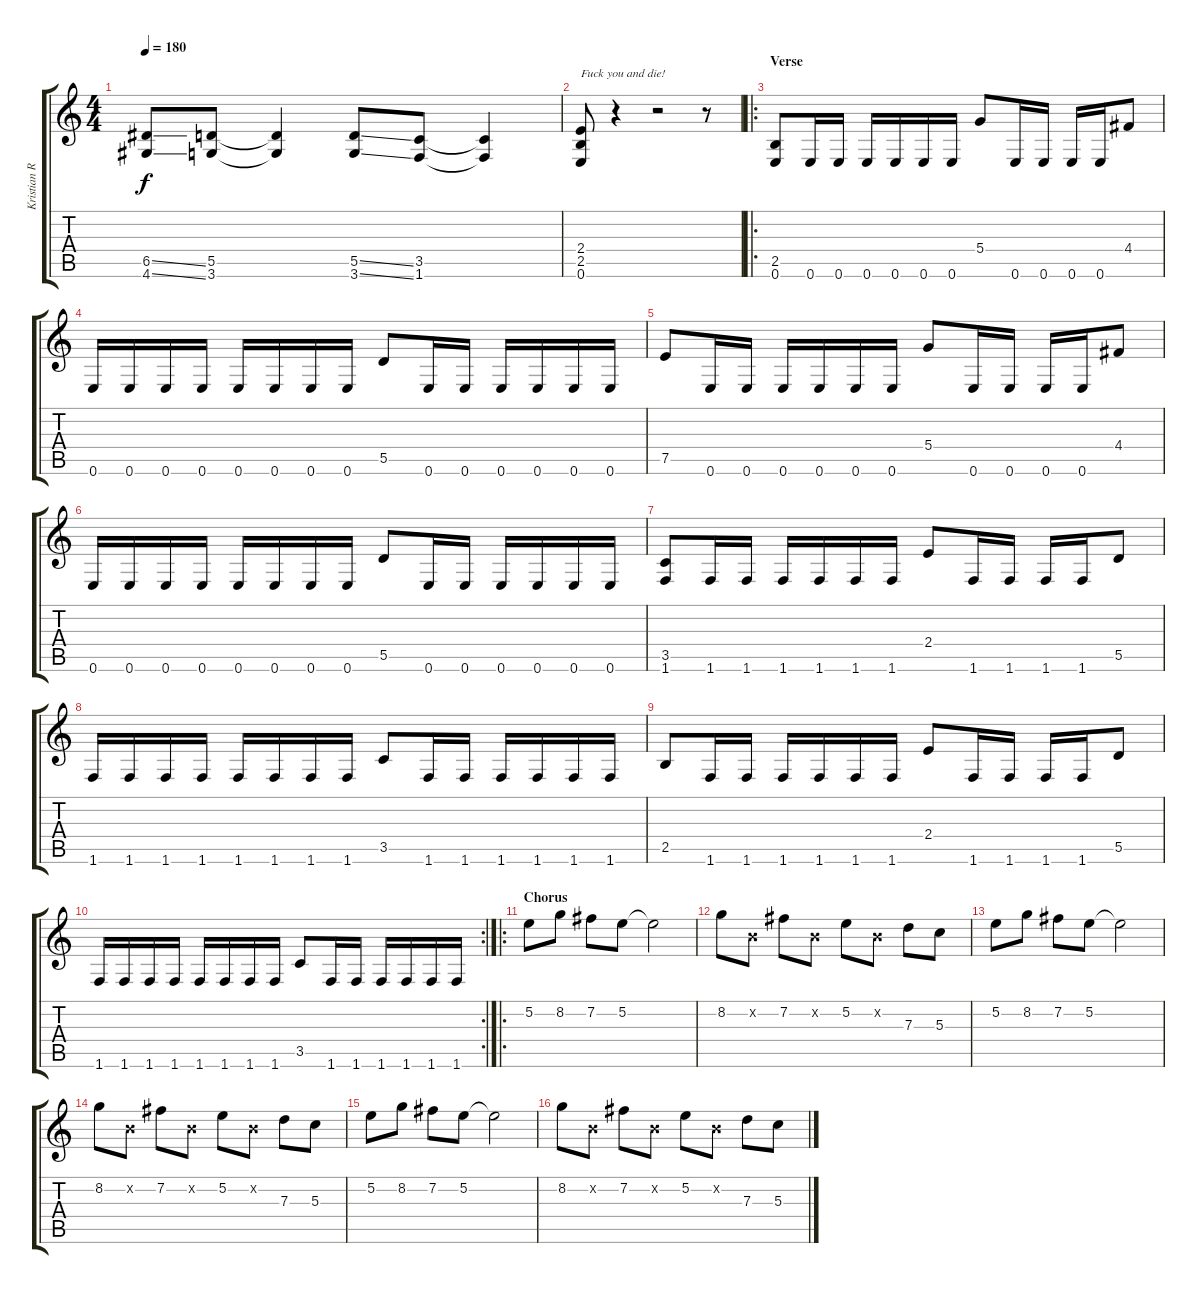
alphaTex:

\track ("Kristian Ranta" "Kristian R") {instrument distortionguitar}
\staff {score tabs}
\tuning (E4 B3 G3 D3 A2 E2) {hide}
\ts (4 4)
\tempo 180
\clef g2
\ks c
(6.5{ss} 4.6{ss}).8{dy f} (5.5 3.6).8 (5.5{t} 3.6{t}).4 (5.5{ss} 3.6{ss}).8 (3.5 1.6).8 (3.5{t} 1.6{t}).4 |
(2.4 2.5 0.6).8{txt "Fuck you and die!"} r.4 r.2 r.8 |
\ro
\section ("" "Verse")
(2.5 0.6).8 0.6.16 0.6.16 0.6.16 0.6.16 0.6.16 0.6.16 5.4.8 0.6.16 0.6.16 0.6.16 0.6.16 4.4.8 |
0.6.16 0.6.16 0.6.16 0.6.16 0.6.16 0.6.16 0.6.16 0.6.16 5.5.8 0.6.16 0.6.16 0.6.16 0.6.16 0.6.16 0.6.16 |
7.5.8 0.6.16 0.6.16 0.6.16 0.6.16 0.6.16 0.6.16 5.4.8 0.6.16 0.6.16 0.6.16 0.6.16 4.4.8 |
0.6.16 0.6.16 0.6.16 0.6.16 0.6.16 0.6.16 0.6.16 0.6.16 5.5.8 0.6.16 0.6.16 0.6.16 0.6.16 0.6.16 0.6.16 |
(3.5 1.6).8 1.6.16 1.6.16 1.6.16 1.6.16 1.6.16 1.6.16 2.4.8 1.6.16 1.6.16 1.6.16 1.6.16 5.5.8 |
1.6.16 1.6.16 1.6.16 1.6.16 1.6.16 1.6.16 1.6.16 1.6.16 3.5.8 1.6.16 1.6.16 1.6.16 1.6.16 1.6.16 1.6.16 |
2.5.8 1.6.16 1.6.16 1.6.16 1.6.16 1.6.16 1.6.16 2.4.8 1.6.16 1.6.16 1.6.16 1.6.16 5.5.8 |
\rc 2
1.6.16 1.6.16 1.6.16 1.6.16 1.6.16 1.6.16 1.6.16 1.6.16 3.5.8 1.6.16 1.6.16 1.6.16 1.6.16 1.6.16 1.6.16 |
\ro
\section ("" "Chorus")
5.2.8{volume 12} 8.2.8 7.2.8 5.2.8 5.2{t}.2 |
8.2.8 0.2{x}.8 7.2.8 0.2{x}.8 5.2.8 0.2{x}.8 7.3.8 5.3.8 |
5.2.8 8.2.8 7.2.8 5.2.8 5.2{t}.2 |
8.2.8 0.2{x}.8 7.2.8 0.2{x}.8 5.2.8 0.2{x}.8 7.3.8 5.3.8 |
5.2.8 8.2.8 7.2.8 5.2.8 5.2{t}.2 |
8.2.8 0.2{x}.8 7.2.8 0.2{x}.8 5.2.8 0.2{x}.8 7.3.8 5.3.8
